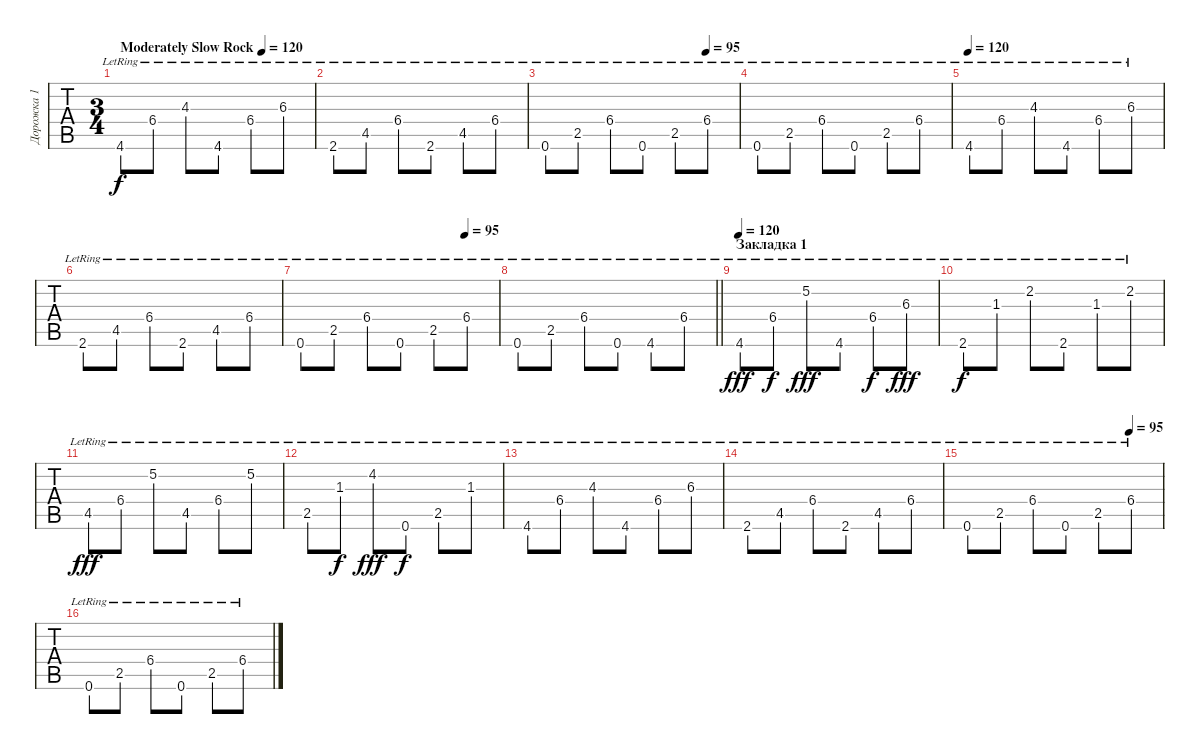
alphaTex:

\track ("Дорожка 1" "Дорожка 1") {instrument acousticguitarsteel}
\staff {tabs}
\tuning (E4 B3 G3 D3 A2 E2) {hide}
\ts (3 4)
\tempo (120 "Moderately Slow Rock")
\clef g2
\ks g#minor
4.6{lr}.8{dy f instrument acousticguitarsteel} 6.4{lr}.8 4.3{lr}.8 4.6{lr}.8 6.4{lr}.8 6.3{lr}.8 |
2.6{lr}.8 4.5{lr}.8 6.4{lr}.8 2.6{lr}.8 4.5{lr}.8 6.4{lr}.8 |
\tempo (95 0.8333333333333334)
0.6{lr}.8 2.5{lr}.8 6.4{lr}.8 0.6{lr}.8 2.5{lr}.8 6.4{lr}.8 |
0.6{lr}.8 2.5{lr}.8 6.4{lr}.8 0.6{lr}.8 2.5{lr}.8 6.4{lr}.8 |
\tempo 120
4.6{lr}.8 6.4{lr}.8 4.3{lr}.8 4.6{lr}.8 6.4{lr}.8 6.3{lr}.8 |
2.6{lr}.8 4.5{lr}.8 6.4{lr}.8 2.6{lr}.8 4.5{lr}.8 6.4{lr}.8 |
\tempo (95 0.8333333333333334)
0.6{lr}.8 2.5{lr}.8 6.4{lr}.8 0.6{lr}.8 2.5{lr}.8 6.4{lr}.8 |
\barLineRight lightlight
0.6{lr}.8 2.5{lr}.8 6.4{lr}.8 0.6{lr}.8 4.6{lr}.8 6.4{lr}.8 |
\section ("" "Закладка 1")
\tempo 120
4.6{lr}.8{dy fff} 6.4{lr}.8{dy f} 5.2{lr}.8{dy fff} 4.6{lr}.8 6.4{lr}.8{dy f} 6.3{lr}.8{dy fff} |
2.6{lr}.8{dy f} 1.3{lr}.8 2.2{lr}.8 2.6{lr}.8 1.3{lr}.8 2.2{lr}.8 |
4.5{lr}.8{dy fff} 6.4{lr}.8 5.2{lr}.8 4.5{lr}.8 6.4{lr}.8 5.2{lr}.8 |
2.5{lr}.8 1.3{lr}.8{dy f} 4.2{lr}.8{dy fff} 0.6{lr}.8{dy f} 2.5{lr}.8 1.3{lr}.8 |
4.6{lr}.8 6.4{lr}.8 4.3{lr}.8 4.6{lr}.8 6.4{lr}.8 6.3{lr}.8 |
2.6{lr}.8 4.5{lr}.8 6.4{lr}.8 2.6{lr}.8 4.5{lr}.8 6.4{lr}.8 |
\tempo (95 0.8333333333333334)
0.6{lr}.8 2.5{lr}.8 6.4{lr}.8 0.6{lr}.8 2.5{lr}.8 6.4{lr}.8 |
0.6{lr}.8 2.5{lr}.8 6.4{lr}.8 0.6{lr}.8 2.5{lr}.8 6.4{lr}.8
